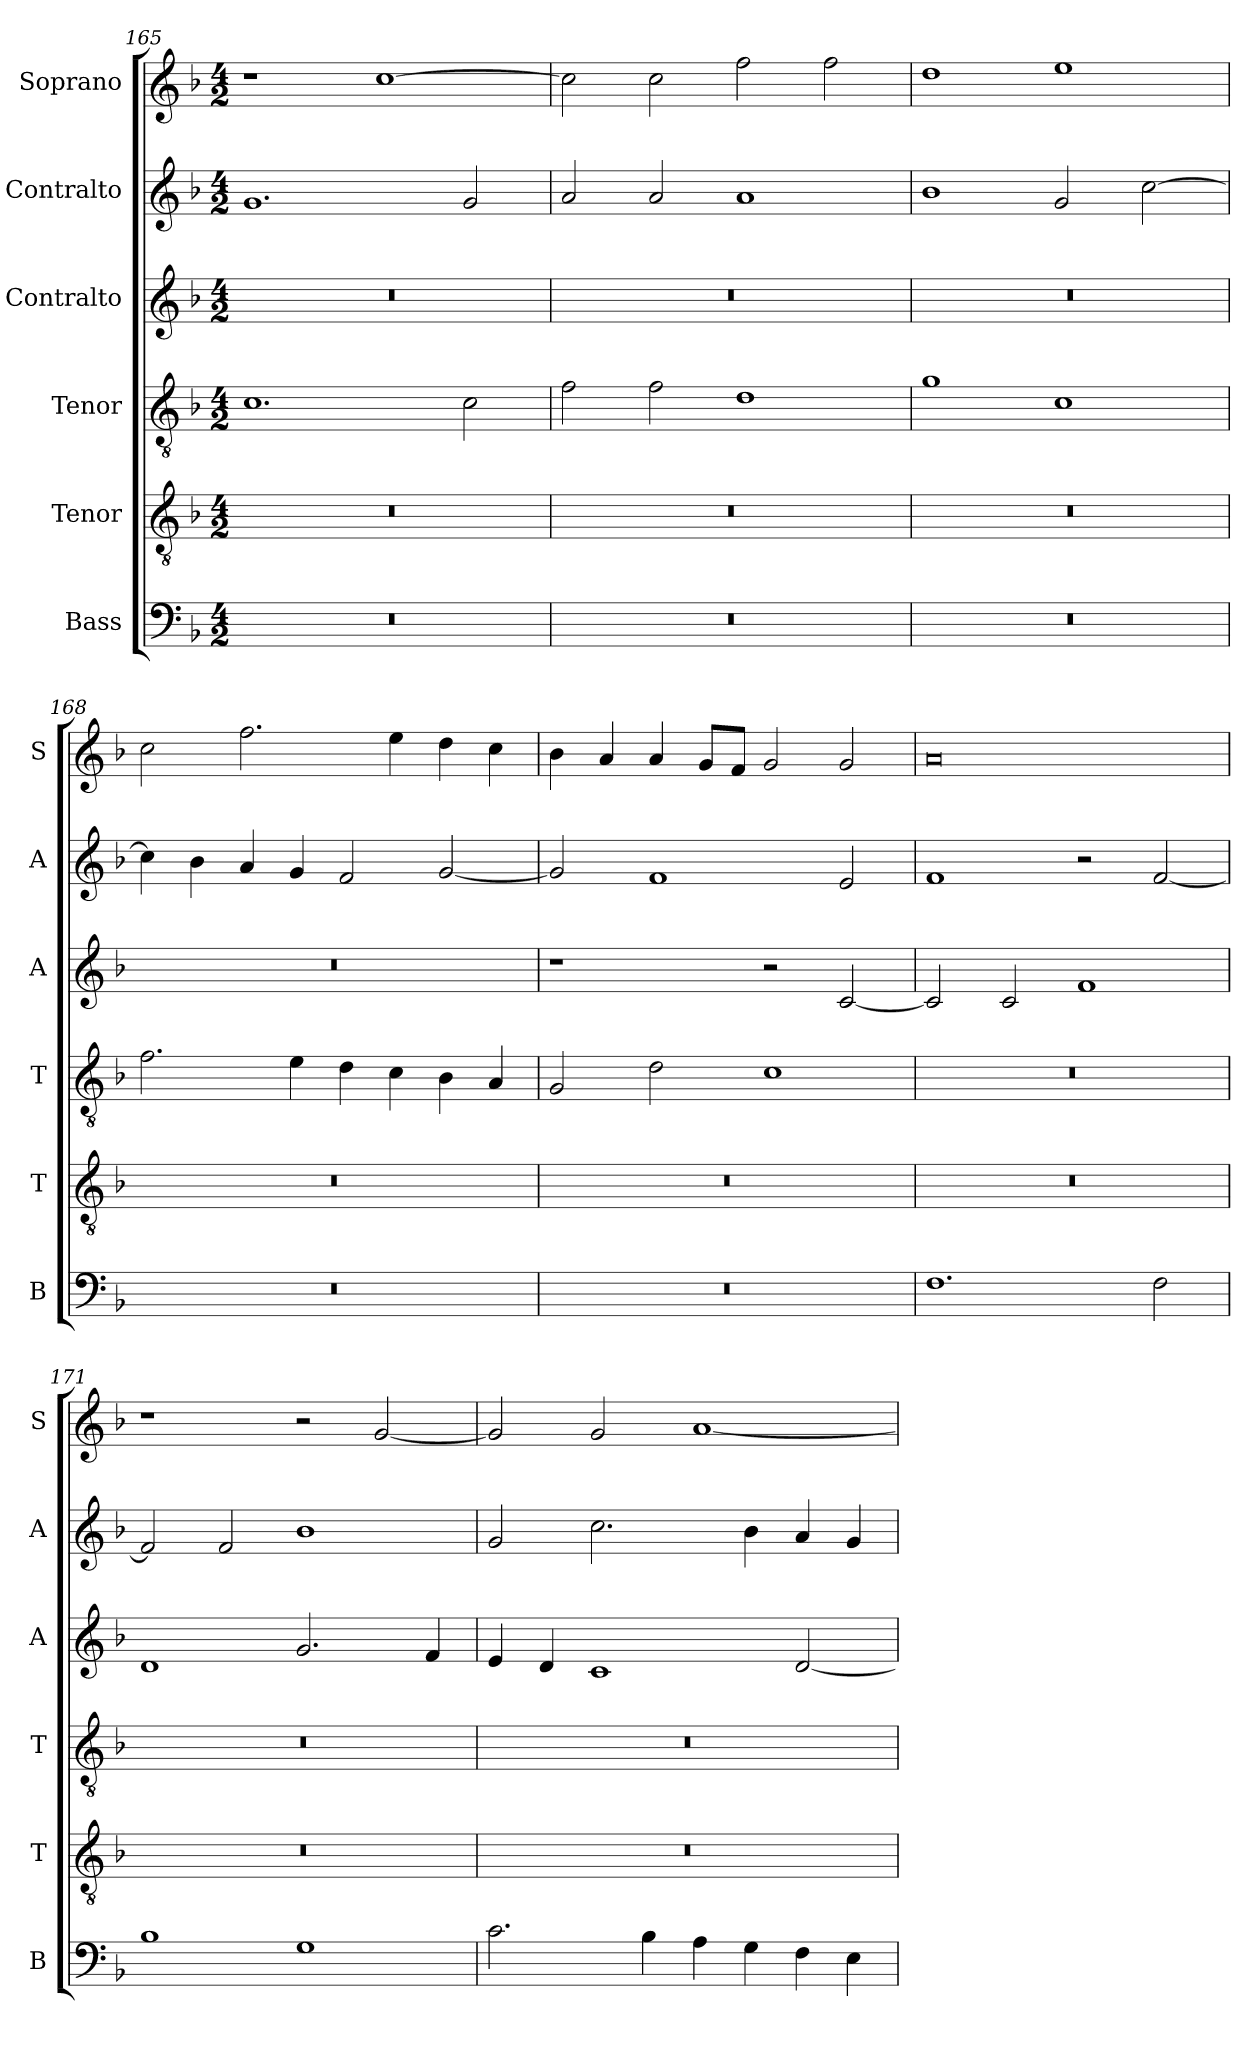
**kern	**kern	**kern	**kern	**kern	**kern
*part6	*part5	*part4	*part3	*part2	*part1
*staff6	*staff5	*staff4	*staff3	*staff2	*staff1
*I"Bass	*I"Tenor	*I"Tenor	*I"Contralto	*I"Contralto	*I"Soprano
*I'B	*I'T	*I'T	*I'A	*I'A	*I'S
*clefF4	*clefGv2	*clefGv2	*clefG2	*clefG2	*clefG2
*k[b-]	*k[b-]	*k[b-]	*k[b-]	*k[b-]	*k[b-]
*F:ion	*F:ion	*F:ion	*F:ion	*F:ion	*F:ion
*M4/2	*M4/2	*M4/2	*M4/2	*M4/2	*M4/2
=165	=165	=165	=165	=165	=165
0r	0r	1.c	0r	1.g	1r
.	.	.	.	.	[1cc
.	.	2c	.	2g	.
=166	=166	=166	=166	=166	=166
0r	0r	2f	0r	2a	2cc]
.	.	2f	.	2a	2cc
.	.	1d	.	1a	2ff
.	.	.	.	.	2ff
=167	=167	=167	=167	=167	=167
0r	0r	1g	0r	1b-	1dd
.	.	1c	.	2g	1ee
.	.	.	.	[2cc	.
=168	=168	=168	=168	=168	=168
0r	0r	2.f	0r	4cc]	2cc
.	.	.	.	4b-	.
.	.	.	.	4a	2.ff
.	.	4e	.	4g	.
.	.	4d	.	2f	.
.	.	4c	.	.	4ee
.	.	4B-	.	[2g	4dd
.	.	4A	.	.	4cc
=169	=169	=169	=169	=169	=169
0r	0r	2G	1r	2g]	4b-
.	.	.	.	.	4a
.	.	2d	.	1f	4a
.	.	.	.	.	8g/L
.	.	.	.	.	8f/J
.	.	1c	2r	.	2g
.	.	.	[2c	2e	2g
=170	=170	=170	=170	=170	=170
1.F	0r	0r	2c]	1f	0a
.	.	.	2c	.	.
.	.	.	1f	2r	.
2F	.	.	.	[2f	.
=171	=171	=171	=171	=171	=171
1B-	0r	0r	1d	2f]	1r
.	.	.	.	2f	.
1G	.	.	2.g	1b-	2r
.	.	.	.	.	[2g
.	.	.	4f	.	.
=172	=172	=172	=172	=172	=172
2.c	0r	0r	4e	2g	2g]
.	.	.	4d	.	.
.	.	.	1c	2.cc	2g
4B-	.	.	.	.	.
4A	.	.	.	.	[1a
4G	.	.	.	4b-	.
4F	.	.	[2d	4a	.
4E	.	.	.	4g	.
=	=	=	=	=	=
*-	*-	*-	*-	*-	*-
